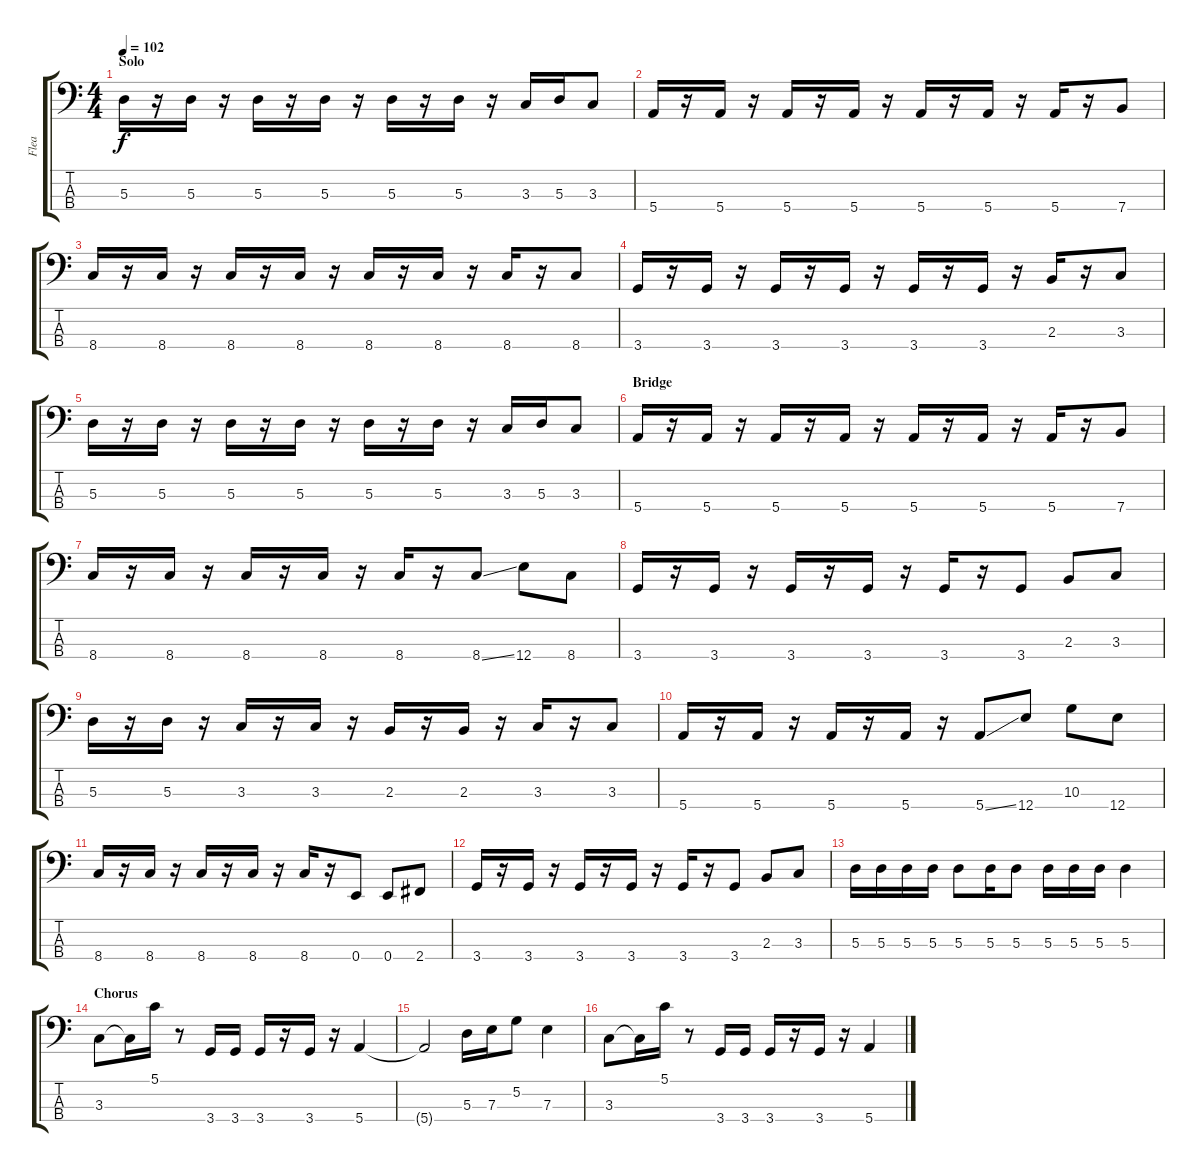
\track ("Flea" "Flea") {instrument electricbassfinger}
\staff {score tabs}
\tuning (G2 D2 A1 E1) {hide}
\ts (4 4)
\section ("" "Solo")
\tempo 102
\clef f4
\ks c
5.3.16{dy f} r.16 5.3.16 r.16 5.3.16 r.16 5.3.16 r.16 5.3.16 r.16 5.3.16 r.16 3.3.16 5.3.16 3.3.8 |
5.4.16 r.16 5.4.16 r.16 5.4.16 r.16 5.4.16 r.16 5.4.16 r.16 5.4.16 r.16 5.4.16 r.16 7.4.8 |
8.4.16 r.16 8.4.16 r.16 8.4.16 r.16 8.4.16 r.16 8.4.16 r.16 8.4.16 r.16 8.4.16 r.16 8.4.8 |
3.4.16 r.16 3.4.16 r.16 3.4.16 r.16 3.4.16 r.16 3.4.16 r.16 3.4.16 r.16 2.3.16 r.16 3.3.8 |
5.3.16 r.16 5.3.16 r.16 5.3.16 r.16 5.3.16 r.16 5.3.16 r.16 5.3.16 r.16 3.3.16 5.3.16 3.3.8 |
\section ("" "Bridge")
5.4.16 r.16 5.4.16 r.16 5.4.16 r.16 5.4.16 r.16 5.4.16 r.16 5.4.16 r.16 5.4.16 r.16 7.4.8 |
8.4.16 r.16 8.4.16 r.16 8.4.16 r.16 8.4.16 r.16 8.4.16 r.16 8.4{ss}.8 12.4.8 8.4.8 |
3.4.16 r.16 3.4.16 r.16 3.4.16 r.16 3.4.16 r.16 3.4.16 r.16 3.4.8 2.3.8 3.3.8 |
5.3.16 r.16 5.3.16 r.16 3.3.16 r.16 3.3.16 r.16 2.3.16 r.16 2.3.16 r.16 3.3.16 r.16 3.3.8 |
5.4.16 r.16 5.4.16 r.16 5.4.16 r.16 5.4.16 r.16 5.4{ss}.8 12.4.8 10.3.8 12.4.8 |
8.4.16 r.16 8.4.16 r.16 8.4.16 r.16 8.4.16 r.16 8.4.16 r.16 0.4.8 0.4.8 2.4.8 |
3.4.16 r.16 3.4.16 r.16 3.4.16 r.16 3.4.16 r.16 3.4.16 r.16 3.4.8 2.3.8 3.3.8 |
5.3.16 5.3.16 5.3.16 5.3.16 5.3.8 5.3.16 5.3.8 5.3.16 5.3.16 5.3.16 5.3.4 |
\section ("" "Chorus")
3.3.8 3.3{t}.16 5.1.16 r.8 3.4.16 3.4.16 3.4.16 r.16 3.4.16 r.16 5.4.4 |
5.4{t}.2 5.3.16 7.3.16 5.2.8 7.3.4 |
3.3.8 3.3{t}.16 5.1.16 r.8 3.4.16 3.4.16 3.4.16 r.16 3.4.16 r.16 5.4.4
